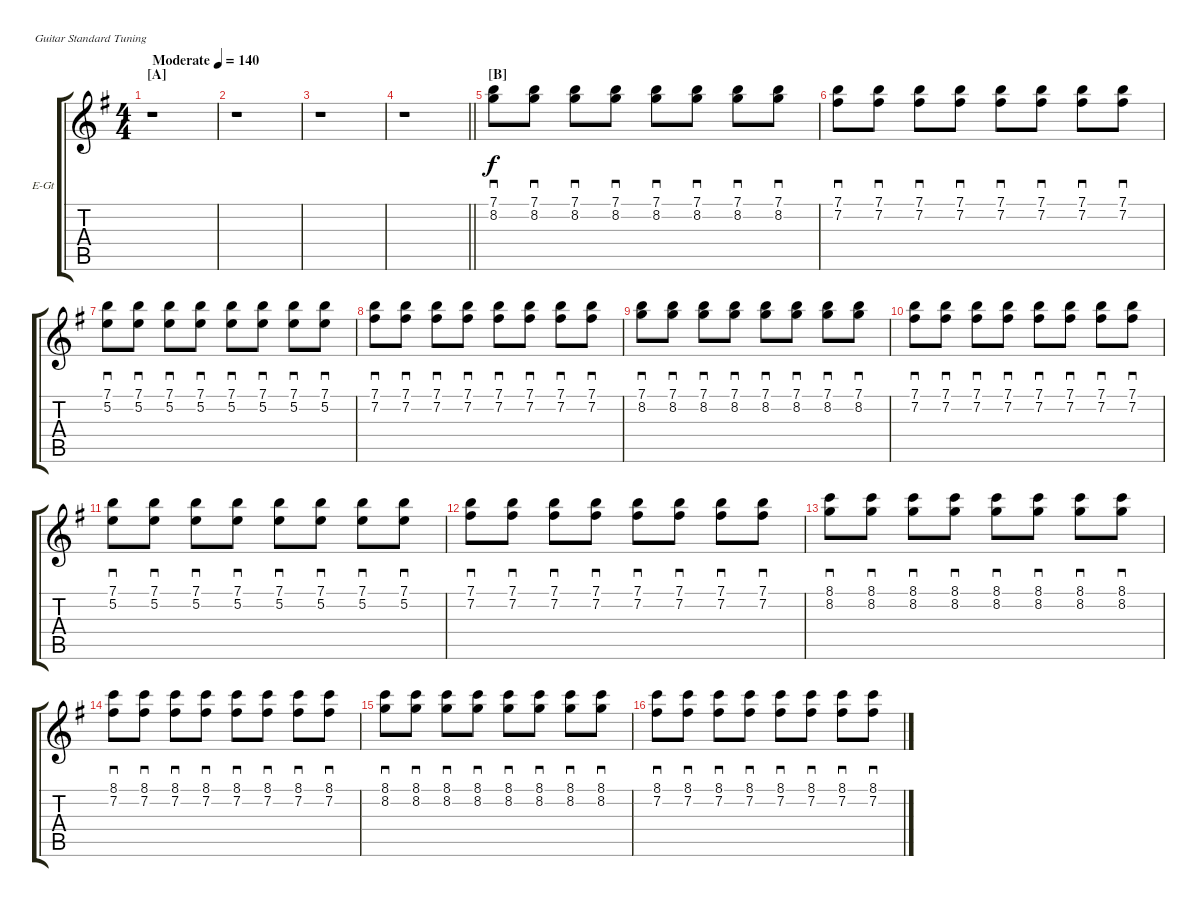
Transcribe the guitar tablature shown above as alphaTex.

\bracketExtendMode groupsimilarinstruments
\firstSystemTrackNameOrientation horizontal
\otherSystemsTrackNameOrientation horizontal
\track ("Nick Valensi" "E-Gt") {instrument overdrivenguitar}
\staff {score tabs}
\tuning (E4 B3 G3 D3 A2 E2)
\ts (4 4)
\beaming (8 2 2 2 2)
\section ("A" "")
\tempo (140 "Moderate")
\clef g2
\ks g
r.1{dy f instrument overdrivenguitar} |
r.1 |
r.1 |
\barLineRight lightlight
r.1 |
\section ("B" "")
(7.1 8.2).8{sd} (7.1 8.2).8{sd} (7.1 8.2).8{sd} (7.1 8.2).8{sd} (7.1 8.2).8{sd} (7.1 8.2).8{sd} (7.1 8.2).8{sd} (7.1 8.2).8{sd} |
(7.1 7.2).8{sd} (7.1 7.2).8{sd} (7.1 7.2).8{sd} (7.1 7.2).8{sd} (7.1 7.2).8{sd} (7.1 7.2).8{sd} (7.1 7.2).8{sd} (7.1 7.2).8{sd} |
(7.1 5.2).8{sd} (7.1 5.2).8{sd} (7.1 5.2).8{sd} (7.1 5.2).8{sd} (7.1 5.2).8{sd} (7.1 5.2).8{sd} (7.1 5.2).8{sd} (7.1 5.2).8{sd} |
(7.1 7.2).8{sd} (7.1 7.2).8{sd} (7.1 7.2).8{sd} (7.1 7.2).8{sd} (7.1 7.2).8{sd} (7.1 7.2).8{sd} (7.1 7.2).8{sd} (7.1 7.2).8{sd} |
(7.1 8.2).8{sd} (7.1 8.2).8{sd} (7.1 8.2).8{sd} (7.1 8.2).8{sd} (7.1 8.2).8{sd} (7.1 8.2).8{sd} (7.1 8.2).8{sd} (7.1 8.2).8{sd} |
(7.1 7.2).8{sd} (7.1 7.2).8{sd} (7.1 7.2).8{sd} (7.1 7.2).8{sd} (7.1 7.2).8{sd} (7.1 7.2).8{sd} (7.1 7.2).8{sd} (7.1 7.2).8{sd} |
(7.1 5.2).8{sd} (7.1 5.2).8{sd} (7.1 5.2).8{sd} (7.1 5.2).8{sd} (7.1 5.2).8{sd} (7.1 5.2).8{sd} (7.1 5.2).8{sd} (7.1 5.2).8{sd} |
(7.1 7.2).8{sd} (7.1 7.2).8{sd} (7.1 7.2).8{sd} (7.1 7.2).8{sd} (7.1 7.2).8{sd} (7.1 7.2).8{sd} (7.1 7.2).8{sd} (7.1 7.2).8{sd} |
(8.1 8.2).8{sd} (8.1 8.2).8{sd} (8.1 8.2).8{sd} (8.1 8.2).8{sd} (8.1 8.2).8{sd} (8.1 8.2).8{sd} (8.1 8.2).8{sd} (8.1 8.2).8{sd} |
(8.1 7.2).8{sd} (8.1 7.2).8{sd} (8.1 7.2).8{sd} (8.1 7.2).8{sd} (8.1 7.2).8{sd} (8.1 7.2).8{sd} (8.1 7.2).8{sd} (8.1 7.2).8{sd} |
(8.1 8.2).8{sd} (8.1 8.2).8{sd} (8.1 8.2).8{sd} (8.1 8.2).8{sd} (8.1 8.2).8{sd} (8.1 8.2).8{sd} (8.1 8.2).8{sd} (8.1 8.2).8{sd} |
(8.1 7.2).8{sd} (8.1 7.2).8{sd} (8.1 7.2).8{sd} (8.1 7.2).8{sd} (8.1 7.2).8{sd} (8.1 7.2).8{sd} (8.1 7.2).8{sd} (8.1 7.2).8{sd}
